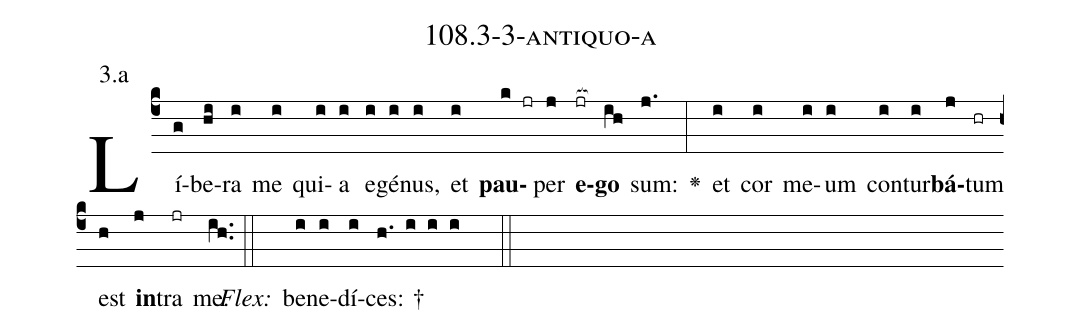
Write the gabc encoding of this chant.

name: 108.3-3-antiquo-a;
annotation: 3.a;
%%
(c4)Lí(g)be(hi)ra(i) me(i) qui(i)a(i) e(i)gé(i)nus,(i) et(i) <b>pau</b>(k jr)per(j) <b>e</b>(jr[ocb:1{])<b>go</b>(ih[ocb:0}]) sum:(j.) <v>\greheightstar</v>(:) et(i) cor(i) me(i)um(i) con(i)tur(i)<b>bá</b>(j)tum(hr) est(h) <b>in</b>(j)tra(jr) me.(ih..) (::)
<i>Flex:</i>()  be(i)ne(i)dí(i)ces: †(h. i i i  ::)

%E(i) u(i) o(j) u(h) a(j) e.(ih..) (::)
